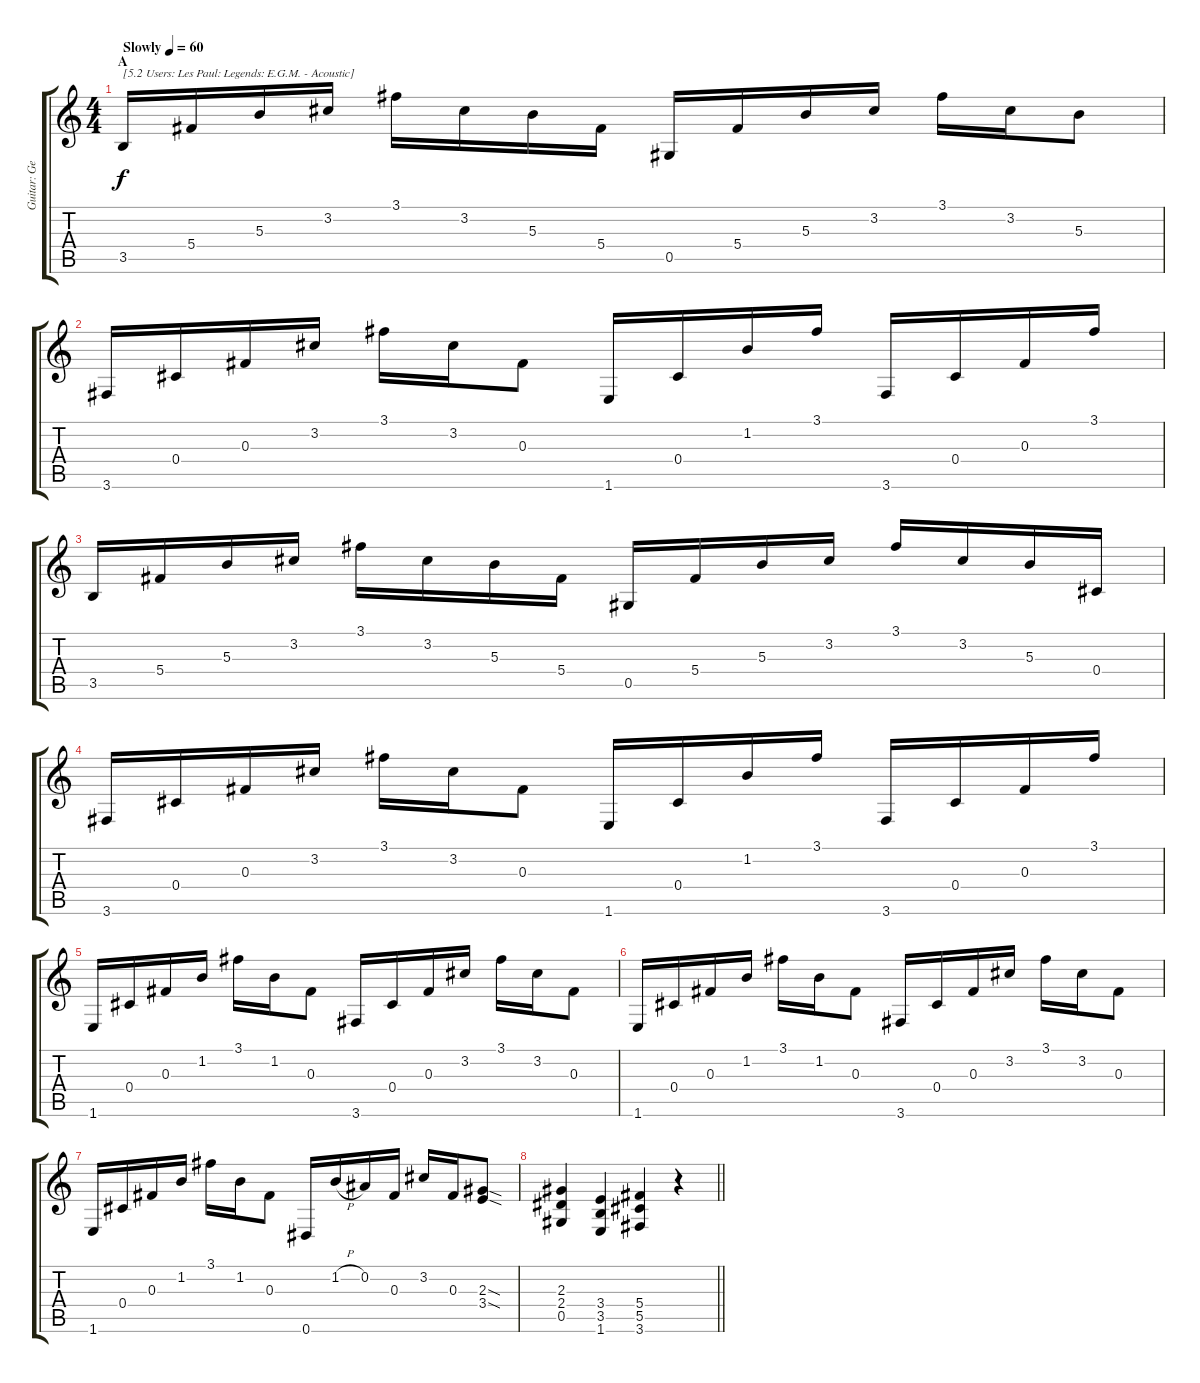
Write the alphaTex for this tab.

\track ("Guitar: George" "Guitar: Ge") {instrument overdrivenguitar}
\staff {score tabs}
\tuning (Eb4 Bb3 Gb3 Db3 Ab2 Eb2) {hide}
\ts (4 4)
\section ("" "A")
\tempo (60 "Slowly")
\clef g2
\ks c
3.5.16{txt "[5.2 Users: Les Paul: Legends: E.G.M. - Acoustic]" dy f instrument electricguitarclean} 5.4.16 5.3.16 3.2.16 3.1.16 3.2.16 5.3.16 5.4.16 0.5.16 5.4.16 5.3.16 3.2.16 3.1.16 3.2.16 5.3.8 |
3.6.16 0.4.16 0.3.16 3.2.16 3.1.16 3.2.16 0.3.8 1.6.16 0.4.16 1.2.16 3.1.16 3.6.16 0.4.16 0.3.16 3.1.16 |
3.5.16 5.4.16 5.3.16 3.2.16 3.1.16 3.2.16 5.3.16 5.4.16 0.5.16 5.4.16 5.3.16 3.2.16 3.1.16 3.2.16 5.3.16 0.4.16 |
3.6.16 0.4.16 0.3.16 3.2.16 3.1.16 3.2.16 0.3.8 1.6.16 0.4.16 1.2.16 3.1.16 3.6.16 0.4.16 0.3.16 3.1.16 |
1.6.16 0.4.16 0.3.16 1.2.16 3.1.16 1.2.16 0.3.8 3.6.16 0.4.16 0.3.16 3.2.16 3.1.16 3.2.16 0.3.8 |
1.6.16 0.4.16 0.3.16 1.2.16 3.1.16 1.2.16 0.3.8 3.6.16 0.4.16 0.3.16 3.2.16 3.1.16 3.2.16 0.3.8 |
1.6.16 0.4.16 0.3.16 1.2.16 3.1.16 1.2.16 0.3.8 0.6.16 1.2{h}.16 0.2.16 0.3.16 3.2.16 0.3.16 (2.3{sod} 3.4{sod}).8 |
\barLineRight lightlight
(2.3 2.4 0.5).4 (3.4 3.5 1.6).4 (5.4 5.5 3.6).4 r.4
